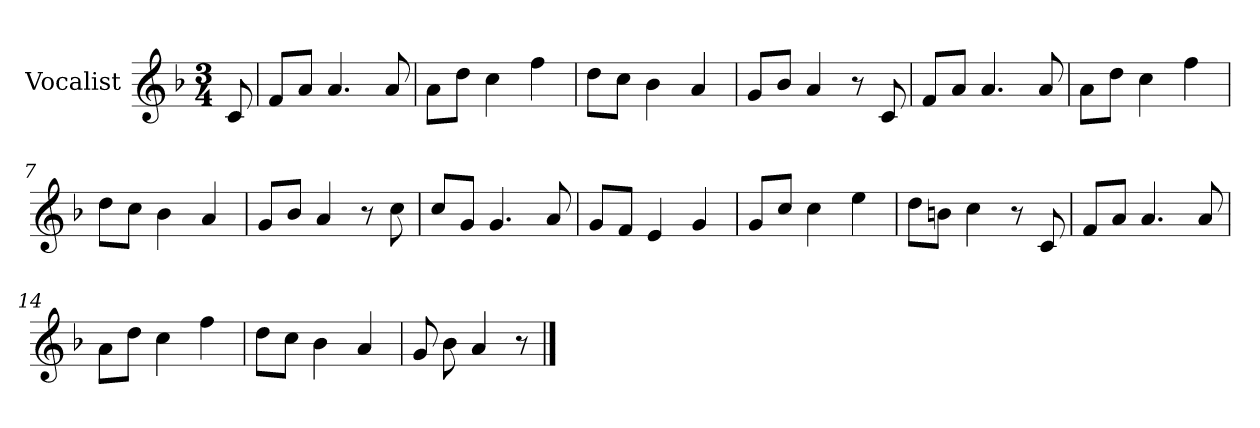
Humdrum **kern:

**kern
*part1
*staff1
*I"Vocalist
*k[b-]
*F:
*M3/4
=
8c
=1
8fL
8aJ
4.a
8a
=2
8aL
8ddJ
4cc
4ff
=3
8ddL
8ccJ
4b-
4a
=4
8gL
8b-J
4a
8r
8c
=5
8fL
8aJ
4.a
8a
=6
8aL
8ddJ
4cc
4ff
=7
8ddL
8ccJ
4b-
4a
=8
8gL
8b-J
4a
8r
8cc
=9
8ccL
8gJ
4.g
8a
=10
8gL
8fJ
4e
4g
=11
8gL
8ccJ
4cc
4ee
=12
8ddL
8bnJ
4cc
8r
8c
=13
8fL
8aJ
4.a
8a
=14
8aL
8ddJ
4cc
4ff
=15
8ddL
8ccJ
4b-
4a
=16
8g
8b-
4a
8r
==
*-
